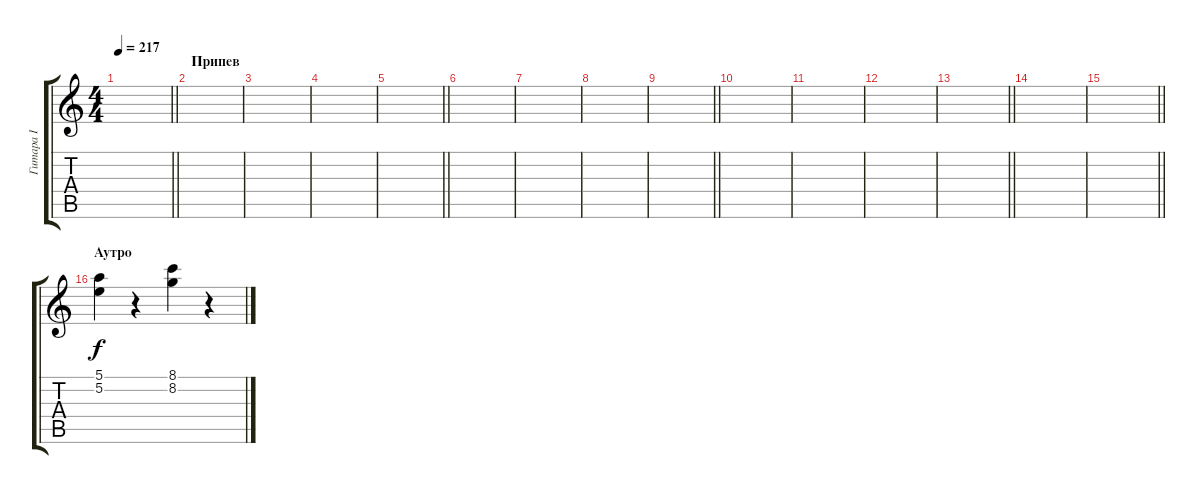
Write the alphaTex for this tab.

\track ("Гитара I" "Гитара I") {instrument distortionguitar}
\staff {score tabs}
\tuning (E4 B3 G3 D3 A2 E2) {hide}
\ts (4 4)
\tempo 217
\clef g2
\barLineRight lightlight
\ks c
|
\section ("" "Припев")
|
|
|
\barLineRight lightlight
|
|
|
|
\barLineRight lightlight
|
|
|
|
\barLineRight lightlight
|
|
\barLineRight lightlight
|
\section ("" "Аутро")
(5.1 5.2).4 r.4 (8.1 8.2).4 r.4
